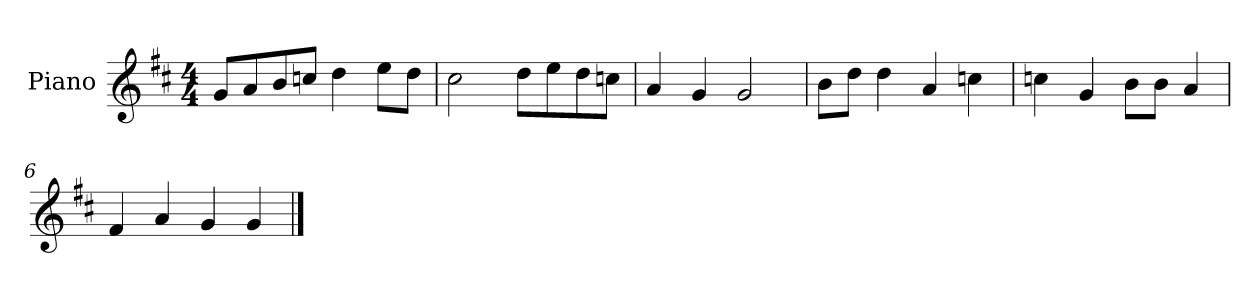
**kern
*part1
*staff1
*I"Piano
*I'P-no
*clefG2
*k[f#c#]
*M4/4
*MM90
=1
8g/L
8a/
8b/
8ccn/J
4dd\
8ee\L
8dd\J
=2
2cc#\
8dd\L
8ee\
8dd\
8ccn\J
=3
4a/
4g/
2g/
=4
8b\L
8dd\J
4dd\
4a/
4ccn\
=5
4ccn\
4g/
8b\L
8b\J
4a/
=6
4f#/
4a/
4g/
4g/
==
*-
